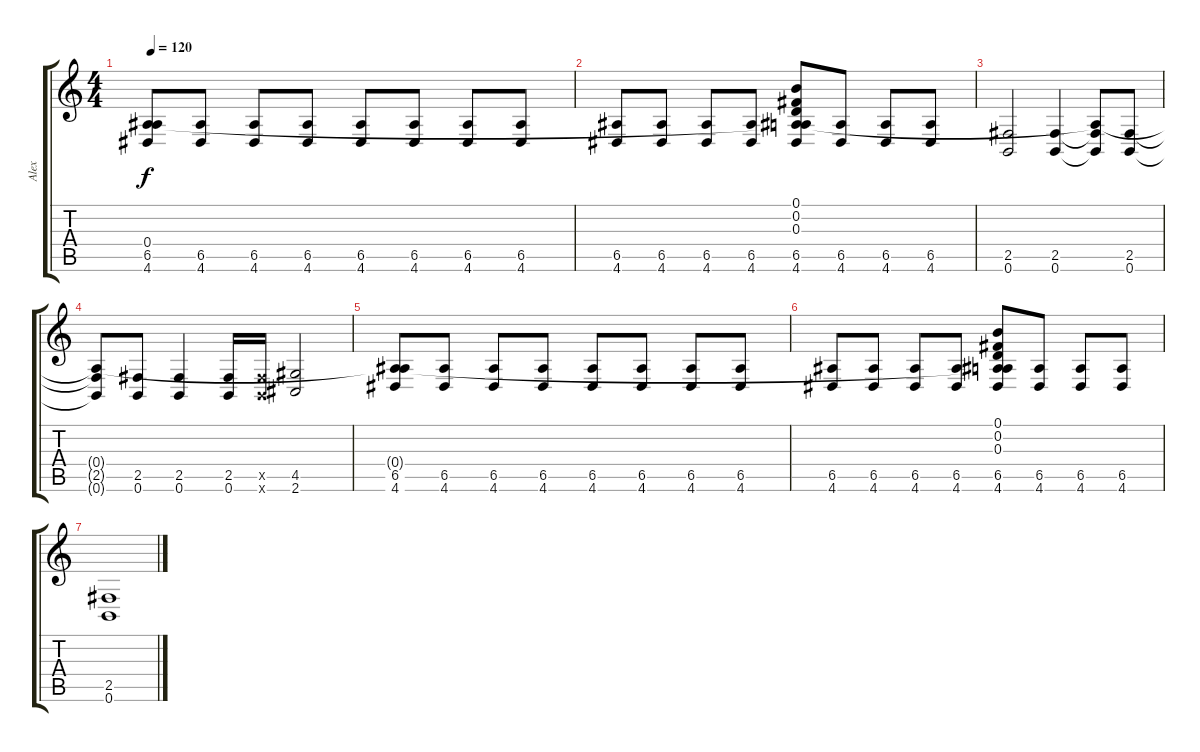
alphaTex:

\track ("Alex" "Alex") {instrument overdrivenguitar}
\staff {score tabs}
\tuning (B3 Gb3 D3 A2 E2 B1) {hide}
\ts (4 4)
\tempo 120
\clef g2
\ks c
(0.4{t} 6.5 4.6).8{dy f} (6.5 4.6).8 (6.5 4.6).8 (6.5 4.6).8 (6.5 4.6).8 (6.5 4.6).8 (6.5 4.6).8 (6.5 4.6).8 |
(6.5 4.6).8 (6.5 4.6).8 (6.5 4.6).8 (6.5 4.6).8 (0.1 0.2 0.3 0.4{t} 6.5 4.6).8 (6.5 4.6).8 (6.5 4.6).8 (6.5 4.6).8 |
(2.5 0.6).2 (2.5 0.6).4 (0.4{t} 2.5{t} 0.6{t}).8 (2.5 0.6).8 |
(0.4{t} 2.5{t} 0.6{t}).8 (2.5 0.6).8 (2.5 0.6).4 (2.5 0.6).16 (2.5{x} 0.6{x}).16 (4.5 2.6).2 |
(0.4{t} 6.5 4.6).8 (6.5 4.6).8 (6.5 4.6).8 (6.5 4.6).8 (6.5 4.6).8 (6.5 4.6).8 (6.5 4.6).8 (6.5 4.6).8 |
(6.5 4.6).8 (6.5 4.6).8 (6.5 4.6).8 (6.5 4.6).8 (0.1 0.2 0.3 0.4{t} 6.5 4.6).8 (6.5 4.6).8 (6.5 4.6).8 (6.5 4.6).8 |
(2.5 0.6).1
